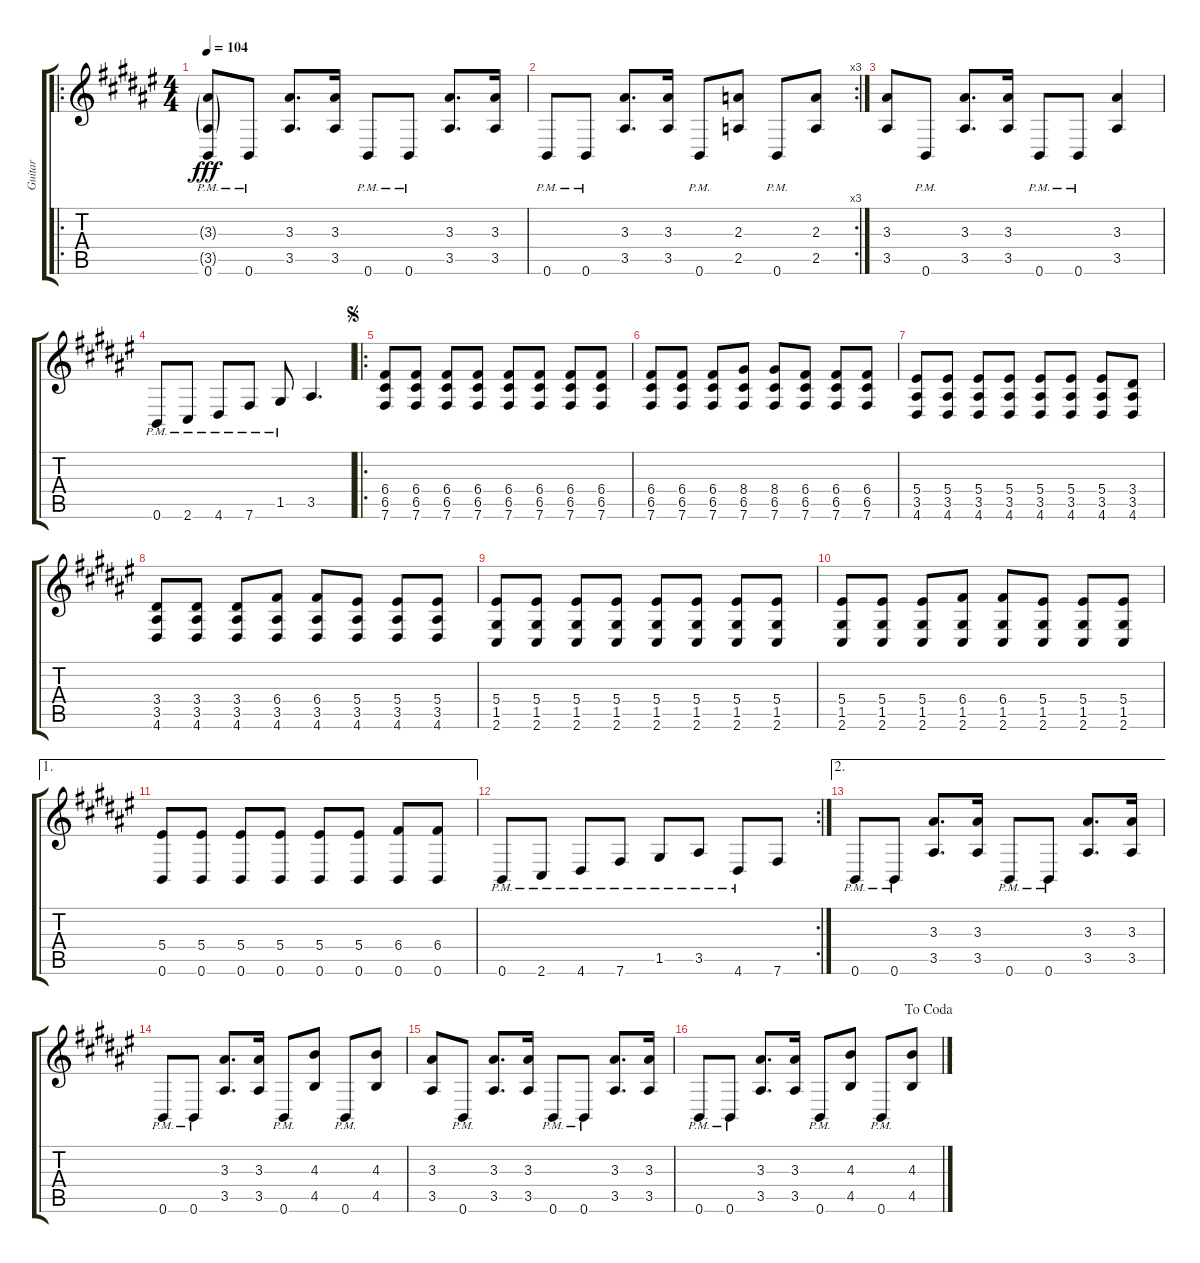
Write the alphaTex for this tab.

\track ("Guitar" "Guitar") {instrument distortionguitar}
\staff {score tabs}
\tuning (E4 C4 G3 C3 G2 B1) {hide}
\ro
\ts (4 4)
\tempo 104
\clef g2
\ks f#
(3.3{g} 3.5{g} 0.6{pm}).8{dy fff instrument distortionguitar} 0.6{pm}.8 (3.3 3.5).8{d} (3.3 3.5).16 0.6{pm}.8 0.6{pm}.8 (3.3 3.5).8{d} (3.3 3.5).16 |
\rc 3
0.6{pm}.8 0.6{pm}.8 (3.3 3.5).8{d} (3.3 3.5).16 0.6{pm}.8 (2.3 2.5).8 0.6{pm}.8 (2.3 2.5).8 |
(3.3 3.5).8 0.6{pm}.8 (3.3 3.5).8{d} (3.3 3.5).16 0.6{pm}.8 0.6{pm}.8 (3.3 3.5).4 |
0.6{pm}.8 2.6{pm}.8 4.6{pm}.8 7.6{pm}.8 1.5{pm}.8 3.5.4{d} |
\ro
\jump segno
(6.4 6.5 7.6).8 (6.4 6.5 7.6).8 (6.4 6.5 7.6).8 (6.4 6.5 7.6).8 (6.4 6.5 7.6).8 (6.4 6.5 7.6).8 (6.4 6.5 7.6).8 (6.4 6.5 7.6).8 |
(6.4 6.5 7.6).8 (6.4 6.5 7.6).8 (6.4 6.5 7.6).8 (8.4 6.5 7.6).8 (8.4 6.5 7.6).8 (6.4 6.5 7.6).8 (6.4 6.5 7.6).8 (6.4 6.5 7.6).8 |
(5.4 3.5 4.6).8 (5.4 3.5 4.6).8 (5.4 3.5 4.6).8 (5.4 3.5 4.6).8 (5.4 3.5 4.6).8 (5.4 3.5 4.6).8 (5.4 3.5 4.6).8 (3.4 3.5 4.6).8 |
(3.4 3.5 4.6).8 (3.4 3.5 4.6).8 (3.4 3.5 4.6).8 (6.4 3.5 4.6).8 (6.4 3.5 4.6).8 (5.4 3.5 4.6).8 (5.4 3.5 4.6).8 (5.4 3.5 4.6).8 |
(5.4 1.5 2.6).8 (5.4 1.5 2.6).8 (5.4 1.5 2.6).8 (5.4 1.5 2.6).8 (5.4 1.5 2.6).8 (5.4 1.5 2.6).8 (5.4 1.5 2.6).8 (5.4 1.5 2.6).8 |
(5.4 1.5 2.6).8 (5.4 1.5 2.6).8 (5.4 1.5 2.6).8 (6.4 1.5 2.6).8 (6.4 1.5 2.6).8 (5.4 1.5 2.6).8 (5.4 1.5 2.6).8 (5.4 1.5 2.6).8 |
\ae 1
(5.4 0.6).8 (5.4 0.6).8 (5.4 0.6).8 (5.4 0.6).8 (5.4 0.6).8 (5.4 0.6).8 (6.4 0.6).8 (6.4 0.6).8 |
\rc 2
0.6{pm}.8 2.6{pm}.8 4.6{pm}.8 7.6{pm}.8 1.5{pm}.8 3.5{pm}.8 4.6{pm}.8 7.6.8 |
\ae 2
0.6{pm}.8 0.6{pm}.8 (3.3 3.5).8{d} (3.3 3.5).16 0.6{pm}.8 0.6{pm}.8 (3.3 3.5).8{d} (3.3 3.5).16 |
0.6{pm}.8 0.6{pm}.8 (3.3 3.5).8{d} (3.3 3.5).16 0.6{pm}.8 (4.3 4.5).8 0.6{pm}.8 (4.3 4.5).8 |
(3.3 3.5).8 0.6{pm}.8 (3.3 3.5).8{d} (3.3 3.5).16 0.6{pm}.8 0.6{pm}.8 (3.3 3.5).8{d} (3.3 3.5).16 |
\jump dacoda
0.6{pm}.8 0.6{pm}.8 (3.3 3.5).8{d} (3.3 3.5).16 0.6{pm}.8 (4.3 4.5).8 0.6{pm}.8 (4.3 4.5).8
